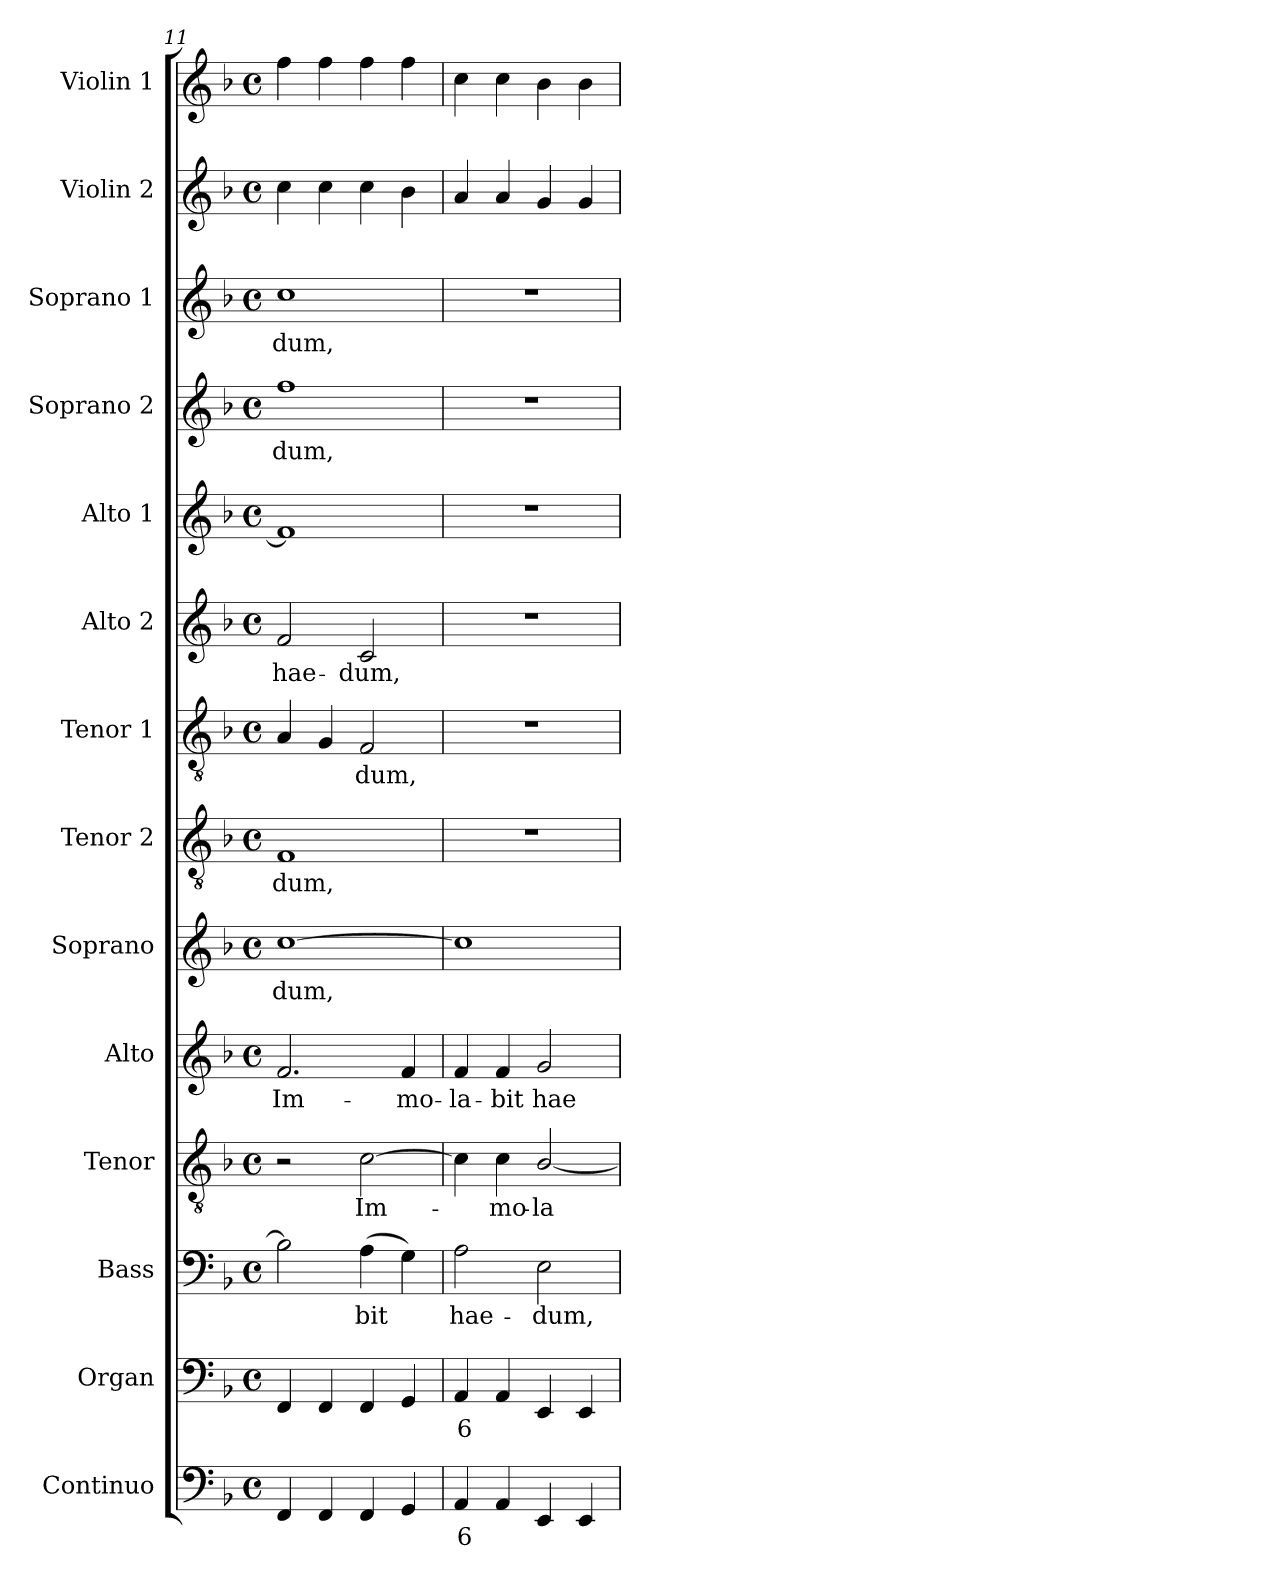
**kern	**text	**kern	**text	**kern	**text	**kern	**text	**kern	**text	**kern	**text	**kern	**text	**kern	**text	**kern	**text	**kern	**kern	**text	**kern	**text	**kern	**kern
*part14	*part14	*part13	*part13	*part12	*part12	*part11	*part11	*part10	*part10	*part9	*part9	*part8	*part8	*part7	*part7	*part6	*part6	*part5	*part4	*part4	*part3	*part3	*part2	*part1
*staff14	*staff14	*staff13	*staff13	*staff12	*staff12	*staff11	*staff11	*staff10	*staff10	*staff9	*staff9	*staff8	*staff8	*staff7	*staff7	*staff6	*staff6	*staff5	*staff4	*staff4	*staff3	*staff3	*staff2	*staff1
*I"Continuo	*	*I"Organ	*	*I"Bass	*	*I"Tenor	*	*I"Alto	*	*I"Soprano	*	*I"Tenor 2	*	*I"Tenor 1	*	*I"Alto 2	*	*I"Alto 1	*I"Soprano 2	*	*I"Soprano 1	*	*I"Violin 2	*I"Violin 1
*I'Cont.	*	*I'Org.	*	*I'B.	*	*I'T.	*	*I'A.	*	*I'S.	*	*I'T2.	*	*I'T1.	*	*I'A2.	*	*I'A1.	*I'S2.	*	*I'S1.	*	*I'Vln. 2	*I'Vln. 1
*clefF4	*	*clefF4	*	*clefF4	*	*clefGv2	*	*clefG2	*	*clefG2	*	*clefGv2	*	*clefGv2	*	*clefG2	*	*clefG2	*clefG2	*	*clefG2	*	*clefG2	*clefG2
*	*	*	*	*	*	*ITrd7c12	*	*	*	*	*	*ITrd7c12	*	*ITrd7c12	*	*	*	*	*	*	*	*	*	*
*k[b-]	*	*k[b-]	*	*k[b-]	*	*k[b-]	*	*k[b-]	*	*k[b-]	*	*k[b-]	*	*k[b-]	*	*k[b-]	*	*k[b-]	*k[b-]	*	*k[b-]	*	*k[b-]	*k[b-]
*F:	*	*F:	*	*F:	*	*F:	*	*F:	*	*F:	*	*F:	*	*F:	*	*F:	*	*F:	*F:	*	*F:	*	*F:	*F:
*M4/4	*	*M4/4	*	*M4/4	*	*M4/4	*	*M4/4	*	*M4/4	*	*M4/4	*	*M4/4	*	*M4/4	*	*M4/4	*M4/4	*	*M4/4	*	*M4/4	*M4/4
*met(c)	*	*met(c)	*	*met(c)	*	*met(c)	*	*met(c)	*	*met(c)	*	*met(c)	*	*met(c)	*	*met(c)	*	*met(c)	*met(c)	*	*met(c)	*	*met(c)	*met(c)
=11	=11	=11	=11	=11	=11	=11	=11	=11	=11	=11	=11	=11	=11	=11	=11	=11	=11	=11	=11	=11	=11	=11	=11	=11
!	!	!	!	!	!	!	!	!	!LO:LY:b:color=#000000	!	!	!	!	!	!	!	!	!	!	!	!	!	!	!
!	!	!	!	!	!	!	!	!	!	!	!LO:LY:b:color=#000000	!	!	!	!	!	!	!	!	!	!	!	!	!
!	!	!	!	!	!	!	!	!	!	!	!	!	!LO:LY:b:color=#000000	!	!	!	!	!	!	!	!	!	!	!
!	!	!	!	!	!	!	!	!	!	!	!	!	!	!	!	!	!LO:LY:b:color=#000000	!	!	!	!	!	!	!
!	!	!	!	!	!	!	!	!	!	!	!	!	!	!	!	!	!	!	!	!LO:LY:b:color=#000000	!	!	!	!
!	!	!	!	!	!	!	!	!	!	!	!	!	!	!	!	!	!	!	!	!	!	!LO:LY:b:color=#000000	!	!
4FFi/	.	4FFi/	.	2B-i\]	.	2r	.	2.fi/	Im-	[1cci	-dum,	1FFi	-dum,	4AAi/	.	2fi/	hae-	1fi]	1ffi	-dum,	1cci	-dum,	4cci\	4ffi\
4FFi/	.	4FFi/	.	.	.	.	.	.	.	.	.	.	.	4GGi/	.	.	.	.	.	.	.	.	4cci\	4ffi\
!	!	!	!	!	!LO:LY:b:color=#000000	!	!	!	!	!	!	!	!	!	!	!	!	!	!	!	!	!	!	!
!	!	!	!	!	!	!	!LO:LY:b:color=#000000	!	!	!	!	!	!	!	!	!	!	!	!	!	!	!	!	!
!	!	!	!	!	!	!	!	!	!	!	!	!	!	!	!LO:LY:b:color=#000000	!	!	!	!	!	!	!	!	!
!	!	!	!	!	!	!	!	!	!	!	!	!	!	!	!	!	!LO:LY:b:color=#000000	!	!	!	!	!	!	!
4FFi/	.	4FFi/	.	(4Ai\	-bit	[2Ci\	Im-	.	.	.	.	.	.	2FFi/	-dum,	2ci/	-dum,	.	.	.	.	.	4cci\	4ffi\
!	!	!	!	!	!	!	!	!	!LO:LY:b:color=#000000	!	!	!	!	!	!	!	!	!	!	!	!	!	!	!
4GGi/	.	4GGi/	.	4Gi\)	.	.	.	4fi/	-mo-	.	.	.	.	.	.	.	.	.	.	.	.	.	4b-i\	4ffi\
=12	=12	=12	=12	=12	=12	=12	=12	=12	=12	=12	=12	=12	=12	=12	=12	=12	=12	=12	=12	=12	=12	=12	=12	=12
!	!LO:LY:b:color=#000000	!	!	!	!	!	!	!	!	!	!	!	!	!	!	!	!	!	!	!	!	!	!	!
!	!	!	!LO:LY:b:color=#000000	!	!	!	!	!	!	!	!	!	!	!	!	!	!	!	!	!	!	!	!	!
!	!	!	!	!	!LO:LY:b:color=#000000	!	!	!	!	!	!	!	!	!	!	!	!	!	!	!	!	!	!	!
!	!	!	!	!	!	!	!	!	!LO:LY:b:color=#000000	!	!	!	!	!	!	!	!	!	!	!	!	!	!	!
4AAi/	6	4AAi/	6	2Ai\	hae-	4Ci\]	.	4fi/	-la-	1cci]	.	1r	.	1r	.	1r	.	1r	1r	.	1r	.	4ai/	4cci\
!	!	!	!	!	!	!	!LO:LY:b:color=#000000	!	!	!	!	!	!	!	!	!	!	!	!	!	!	!	!	!
!	!	!	!	!	!	!	!	!	!LO:LY:b:color=#000000	!	!	!	!	!	!	!	!	!	!	!	!	!	!	!
4AAi/	.	4AAi/	.	.	.	4Ci\	-mo-	4fi/	-bit	.	.	.	.	.	.	.	.	.	.	.	.	.	4ai/	4cci\
!	!	!	!	!	!LO:LY:b:color=#000000	!	!	!	!	!	!	!	!	!	!	!	!	!	!	!	!	!	!	!
!	!	!	!	!	!	!	!LO:LY:b:color=#000000	!	!	!	!	!	!	!	!	!	!	!	!	!	!	!	!	!
!	!	!	!	!	!	!	!	!	!LO:LY:b:color=#000000	!	!	!	!	!	!	!	!	!	!	!	!	!	!	!
4EEi/	.	4EEi/	.	2Ei\	-dum,	[2BB-i/	-la-	2gi/	hae-	.	.	.	.	.	.	.	.	.	.	.	.	.	4gi/	4b-i\
4EEi/	.	4EEi/	.	.	.	.	.	.	.	.	.	.	.	.	.	.	.	.	.	.	.	.	4gi/	4b-i\
=	=	=	=	=	=	=	=	=	=	=	=	=	=	=	=	=	=	=	=	=	=	=	=	=
*-	*-	*-	*-	*-	*-	*-	*-	*-	*-	*-	*-	*-	*-	*-	*-	*-	*-	*-	*-	*-	*-	*-	*-	*-
